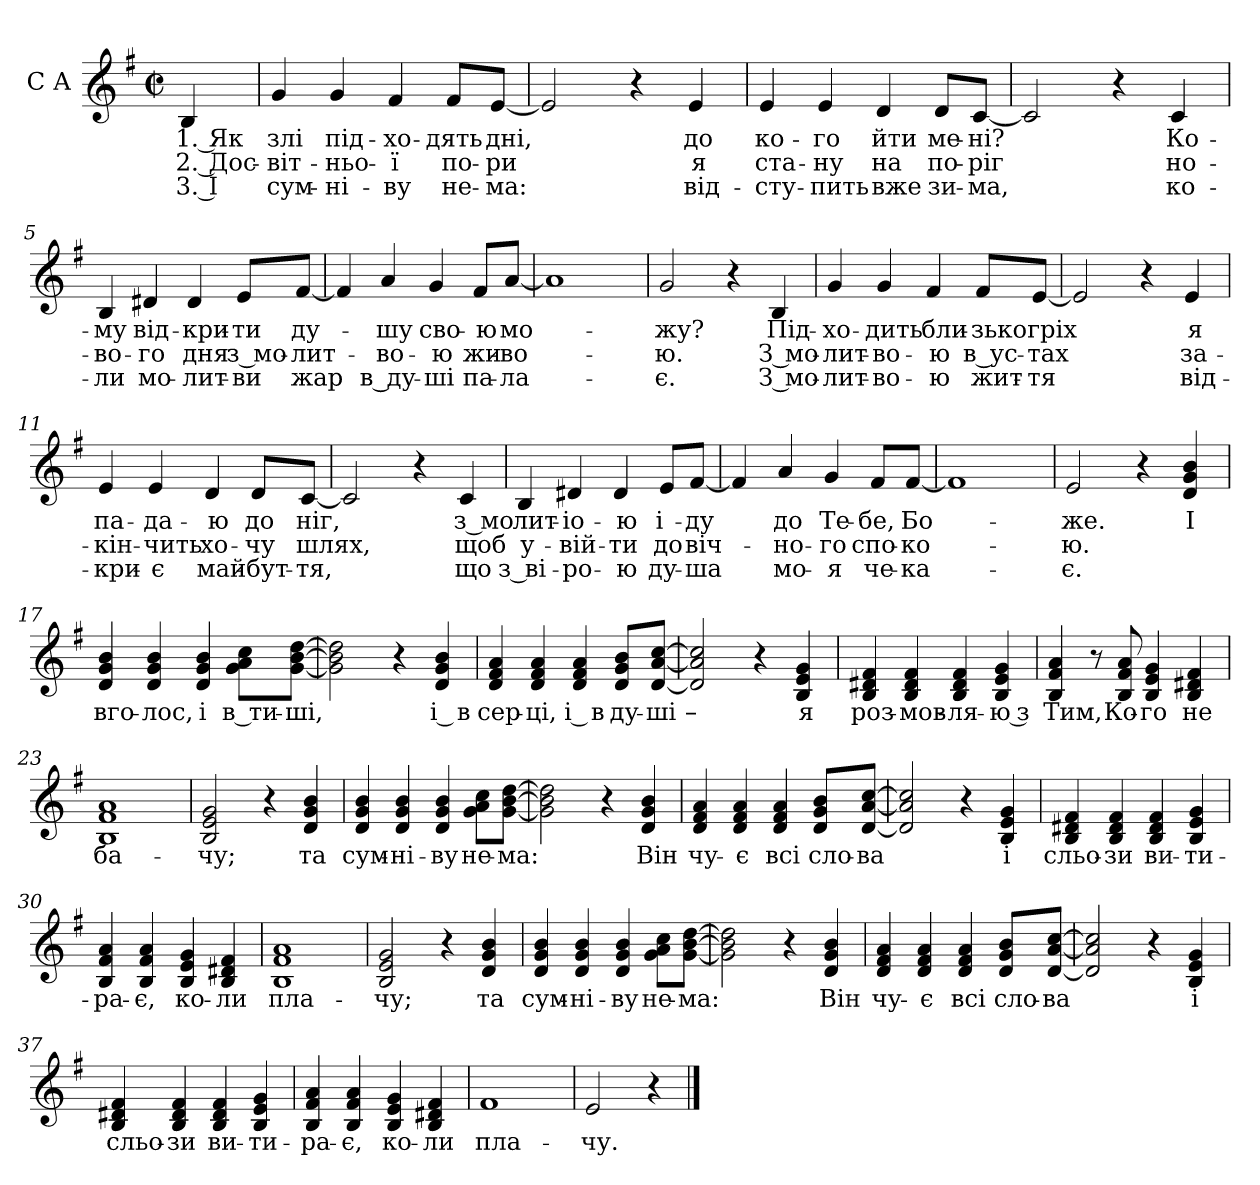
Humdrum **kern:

**kern	**text	**text	**text
*part1	*part1	*part1	*part1
*staff1	*staff1	*staff1	*staff1
*I"С А	*	*	*
*clefG2	*	*	*
*k[f#]	*	*	*
*e:	*	*	*
*M2/2	*	*	*
*met(c|)	*	*	*
=	=	=	=
!	!LO:LY:b	!LO:LY:b	!LO:LY:b
4B/	1. Як	2. Дос-	3. І
=1	=1	=1	=1
!	!LO:LY:b	!LO:LY:b	!LO:LY:b
4g/	злі	-віт-	сум-
!	!LO:LY:b	!LO:LY:b	!LO:LY:b
4g/	під-	-ньо-	-ні-
!	!LO:LY:b	!LO:LY:b	!LO:LY:b
4f#/	-хо-	-ї	-ву
!	!LO:LY:b	!LO:LY:b	!LO:LY:b
8f#/L	-дять	по-	не-
!	!LO:LY:b	!LO:LY:b	!LO:LY:b
[8e/J	дні,	-ри	-ма:
=2	=2	=2	=2
2e/]	.	.	.
4r	.	.	.
!	!LO:LY:b	!LO:LY:b	!LO:LY:b
4e/	до	я	від-
=3	=3	=3	=3
!	!LO:LY:b	!LO:LY:b	!LO:LY:b
4e/	ко-	ста-	-сту-
!	!LO:LY:b	!LO:LY:b	!LO:LY:b
4e/	-го	-ну	-пить
!	!LO:LY:b	!LO:LY:b	!LO:LY:b
4d/	йти	на	вже
!	!LO:LY:b	!LO:LY:b	!LO:LY:b
8d/L	ме-	по-	зи-
!	!LO:LY:b	!LO:LY:b	!LO:LY:b
[8c/J	-ні?	-ріг	-ма,
!!LO:LB:g=z
=4	=4	=4	=4
2c/]	.	.	.
4r	.	.	.
!	!LO:LY:b	!LO:LY:b	!LO:LY:b
4c/	Ко-	но-	ко-
=5	=5	=5	=5
!	!LO:LY:b	!LO:LY:b	!LO:LY:b
4B/	-му	-во-	-ли
!	!LO:LY:b	!LO:LY:b	!LO:LY:b
4d#X/	від-	-го	мо-
!	!LO:LY:b	!LO:LY:b	!LO:LY:b
4d#/	-кри-	дня	-лит-
!	!LO:LY:b	!LO:LY:b	!LO:LY:b
8e/L	-ти	з мо-	-ви
!	!LO:LY:b	!LO:LY:b	!LO:LY:b
[8f#/J	ду-	-лит-	жар
=6	=6	=6	=6
4f#/]	.	.	.
!	!LO:LY:b	!LO:LY:b	!LO:LY:b
4a/	-шу	-во-	в ду-
!	!LO:LY:b	!LO:LY:b	!LO:LY:b
4g/	сво-	-ю	-ші
!	!LO:LY:b	!LO:LY:b	!LO:LY:b
8f#/L	-ю	жи-	па-
!	!LO:LY:b	!LO:LY:b	!LO:LY:b
[8a/J	мо-	-во-	-ла-
=7	=7	=7	=7
1a]	.	.	.
=8	=8	=8	=8
!	!LO:LY:b	!LO:LY:b	!LO:LY:b
2g/	-жу?	-ю.	-є.
4r	.	.	.
!	!LO:LY:b	!LO:LY:b	!LO:LY:b
4B/	Під-	З мо-	З мо-
!!LO:LB:g=z
=9	=9	=9	=9
!	!LO:LY:b	!LO:LY:b	!LO:LY:b
4g/	-хо-	-лит-	-лит-
!	!LO:LY:b	!LO:LY:b	!LO:LY:b
4g/	-дить	-во-	-во-
!	!LO:LY:b	!LO:LY:b	!LO:LY:b
4f#/	бли-	-ю	-ю
!	!LO:LY:b	!LO:LY:b	!LO:LY:b
8f#/L	-зько	в ус-	жит-
!	!LO:LY:b	!LO:LY:b	!LO:LY:b
[8e/J	гріх	-тах	-тя
=10	=10	=10	=10
2e/]	.	.	.
4r	.	.	.
!	!LO:LY:b	!LO:LY:b	!LO:LY:b
4e/	я	за-	від-
=11	=11	=11	=11
!	!LO:LY:b	!LO:LY:b	!LO:LY:b
4e/	па-	-кін-	-кри-
!	!LO:LY:b	!LO:LY:b	!LO:LY:b
4e/	-да-	-чить	-є
!	!LO:LY:b	!LO:LY:b	!LO:LY:b
4d/	-ю	хо-	май-
!	!LO:LY:b	!LO:LY:b	!LO:LY:b
8d/L	до	-чу	-бут-
!	!LO:LY:b	!LO:LY:b	!LO:LY:b
[8c/J	ніг,	шлях,	-тя,
=12	=12	=12	=12
2c/]	.	.	.
4r	.	.	.
!	!LO:LY:b	!LO:LY:b	!LO:LY:b
4c/	з мо	щоб	що
=13	=13	=13	=13
!	!LO:LY:b	!LO:LY:b	!LO:LY:b
4B/	лит-	у-	з ві-
!	!LO:LY:b	!LO:LY:b	!LO:LY:b
4d#X/	-іо-	-вій-	-ро-
!	!LO:LY:b	!LO:LY:b	!LO:LY:b
4d#/	-ю	-ти	-ю
!	!LO:LY:b	!LO:LY:b	!LO:LY:b
8e/L	і-	до	ду-
!	!LO:LY:b	!LO:LY:b	!LO:LY:b
[8f#/J	-ду	віч-	-ша
!!LO:LB:g=z
=14	=14	=14	=14
4f#/]	.	.	.
!	!LO:LY:b	!LO:LY:b	!LO:LY:b
4a/	до	-но-	мо-
!	!LO:LY:b	!LO:LY:b	!LO:LY:b
4g/	Те-	-го	-я
!	!LO:LY:b	!LO:LY:b	!LO:LY:b
8f#/L	-бе,	спо-	че-
!	!LO:LY:b	!LO:LY:b	!LO:LY:b
[8f#/J	Бо-	-ко-	-ка-
=15	=15	=15	=15
1f#]	.	.	.
=16	=16	=16	=16
!	!LO:LY:b	!LO:LY:b	!LO:LY:b
2e/	-же.	-ю.	-є.
4r	.	.	.
!	!LO:LY:b	!	!
4d/ 4g/ 4b/	І	.	.
=17	=17	=17	=17
!	!LO:LY:b	!	!
4d/ 4g/ 4b/	вго-	.	.
!	!LO:LY:b	!	!
4d/ 4g/ 4b/	-лос,	.	.
!	!LO:LY:b	!	!
4d/ 4g/ 4b/	і	.	.
!	!LO:LY:b	!	!
8g\ 8a\ 8cc\L	в ти-	.	.
!	!LO:LY:b	!	!
[8g\ [8b\ [8dd\J	-ші,	.	.
!!LO:LB:g=z
=18	=18	=18	=18
2g\] 2b\] 2dd\]	.	.	.
4r	.	.	.
!	!LO:LY:b	!	!
4d/ 4g/ 4b/	і в	.	.
=19	=19	=19	=19
!	!LO:LY:b	!	!
4d/ 4f#/ 4a/	сер-	.	.
!	!LO:LY:b	!	!
4d/ 4f#/ 4a/	-ці,	.	.
!	!LO:LY:b	!	!
4d/ 4f#/ 4a/	і в	.	.
!	!LO:LY:b	!	!
8d/ 8g/ 8b/L	ду-	.	.
!	!LO:LY:b	!	!
[8d/ [8a/ [8cc/J	-ші	.	.
=20	=20	=20	=20
!	!LO:LY:b	!	!
2d/] 2a/] 2cc/]	–	.	.
4r	.	.	.
!	!LO:LY:b	!	!
4B/ 4e/ 4g/	я	.	.
=21	=21	=21	=21
!	!LO:LY:b	!	!
4B/ 4d#X/ 4f#/	роз-	.	.
!	!LO:LY:b	!	!
4B/ 4d#/ 4f#/	-мов-	.	.
!	!LO:LY:b	!	!
4B/ 4d#/ 4f#/	-ля-	.	.
!	!LO:LY:b	!	!
4B/ 4e/ 4g/	-ю з	.	.
=22	=22	=22	=22
!	!LO:LY:b	!	!
4B/ 4f#/ 4a/	Тим,	.	.
8r	.	.	.
!	!LO:LY:b	!	!
8B/ 8f#/ 8a/	Ко-	.	.
!	!LO:LY:b	!	!
4B/ 4e/ 4g/	-го	.	.
!	!LO:LY:b	!	!
4B/ 4d#X/ 4f#/	не	.	.
=23	=23	=23	=23
!	!LO:LY:b	!	!
1B 1f# 1a	ба-	.	.
!!LO:LB:g=z
=24	=24	=24	=24
!	!LO:LY:b	!	!
2B/ 2e/ 2g/	-чу;	.	.
4r	.	.	.
!	!LO:LY:b	!	!
4d/ 4g/ 4b/	та	.	.
=25	=25	=25	=25
!	!LO:LY:b	!	!
4d/ 4g/ 4b/	сум-	.	.
!	!LO:LY:b	!	!
4d/ 4g/ 4b/	-ні-	.	.
!	!LO:LY:b	!	!
4d/ 4g/ 4b/	-ву	.	.
!	!LO:LY:b	!	!
8g\ 8a\ 8cc\L	не-	.	.
!	!LO:LY:b	!	!
[8g\ [8b\ [8dd\J	-ма:	.	.
=26	=26	=26	=26
2g\] 2b\] 2dd\]	.	.	.
4r	.	.	.
!	!LO:LY:b	!	!
4d/ 4g/ 4b/	Він	.	.
=27	=27	=27	=27
!	!LO:LY:b	!	!
4d/ 4f#/ 4a/	чу-	.	.
!	!LO:LY:b	!	!
4d/ 4f#/ 4a/	-є	.	.
!	!LO:LY:b	!	!
4d/ 4f#/ 4a/	всі	.	.
!	!LO:LY:b	!	!
8d/ 8g/ 8b/L	сло-	.	.
!	!LO:LY:b	!	!
[8d/ [8a/ [8cc/J	-ва	.	.
!!LO:LB:g=z
=28	=28	=28	=28
2d/] 2a/] 2cc/]	.	.	.
4r	.	.	.
!	!LO:LY:b	!	!
4B/ 4e/ 4g/	і	.	.
=29	=29	=29	=29
!	!LO:LY:b	!	!
4B/ 4d#X/ 4f#/	сльо-	.	.
!	!LO:LY:b	!	!
4B/ 4d#/ 4f#/	-зи	.	.
!	!LO:LY:b	!	!
4B/ 4d#/ 4f#/	ви-	.	.
!	!LO:LY:b	!	!
4B/ 4e/ 4g/	-ти-	.	.
=30	=30	=30	=30
!	!LO:LY:b	!	!
4B/ 4f#/ 4a/	-ра-	.	.
!	!LO:LY:b	!	!
4B/ 4f#/ 4a/	-є,	.	.
!	!LO:LY:b	!	!
4B/ 4e/ 4g/	ко-	.	.
!	!LO:LY:b	!	!
4B/ 4d#X/ 4f#/	-ли	.	.
=31	=31	=31	=31
!	!LO:LY:b	!	!
1B 1f# 1a	пла-	.	.
=32	=32	=32	=32
!	!LO:LY:b	!	!
2B/ 2e/ 2g/	-чу;	.	.
4r	.	.	.
!	!LO:LY:b	!	!
4d/ 4g/ 4b/	та	.	.
!!LO:LB:g=z
=33	=33	=33	=33
!	!LO:LY:b	!	!
4d/ 4g/ 4b/	сум-	.	.
!	!LO:LY:b	!	!
4d/ 4g/ 4b/	-ні-	.	.
!	!LO:LY:b	!	!
4d/ 4g/ 4b/	-ву	.	.
!	!LO:LY:b	!	!
8g\ 8a\ 8cc\L	не-	.	.
!	!LO:LY:b	!	!
[8g\ [8b\ [8dd\J	-ма:	.	.
=34	=34	=34	=34
2g\] 2b\] 2dd\]	.	.	.
4r	.	.	.
!	!LO:LY:b	!	!
4d/ 4g/ 4b/	Він	.	.
=35	=35	=35	=35
!	!LO:LY:b	!	!
4d/ 4f#/ 4a/	чу-	.	.
!	!LO:LY:b	!	!
4d/ 4f#/ 4a/	-є	.	.
!	!LO:LY:b	!	!
4d/ 4f#/ 4a/	всі	.	.
!	!LO:LY:b	!	!
8d/ 8g/ 8b/L	сло-	.	.
!	!LO:LY:b	!	!
[8d/ [8a/ [8cc/J	-ва	.	.
=36	=36	=36	=36
2d/] 2a/] 2cc/]	.	.	.
4r	.	.	.
!	!LO:LY:b	!	!
4B/ 4e/ 4g/	і	.	.
!!LO:LB:g=z
=37	=37	=37	=37
!	!LO:LY:b	!	!
4B/ 4d#X/ 4f#/	сльо-	.	.
!	!LO:LY:b	!	!
4B/ 4d#/ 4f#/	-зи	.	.
!	!LO:LY:b	!	!
4B/ 4d#/ 4f#/	ви-	.	.
!	!LO:LY:b	!	!
4B/ 4e/ 4g/	-ти-	.	.
=38	=38	=38	=38
!	!LO:LY:b	!	!
4B/ 4f#/ 4a/	-ра-	.	.
!	!LO:LY:b	!	!
4B/ 4f#/ 4a/	-є,	.	.
!	!LO:LY:b	!	!
4B/ 4e/ 4g/	ко-	.	.
!	!LO:LY:b	!	!
4B/ 4d#X/ 4f#/	-ли	.	.
=39	=39	=39	=39
!	!LO:LY:b	!	!
1f#	пла-	.	.
=40	=40	=40	=40
!	!LO:LY:b	!	!
2e/	-чу.	.	.
4r	.	.	.
==	==	==	==
*-	*-	*-	*-
